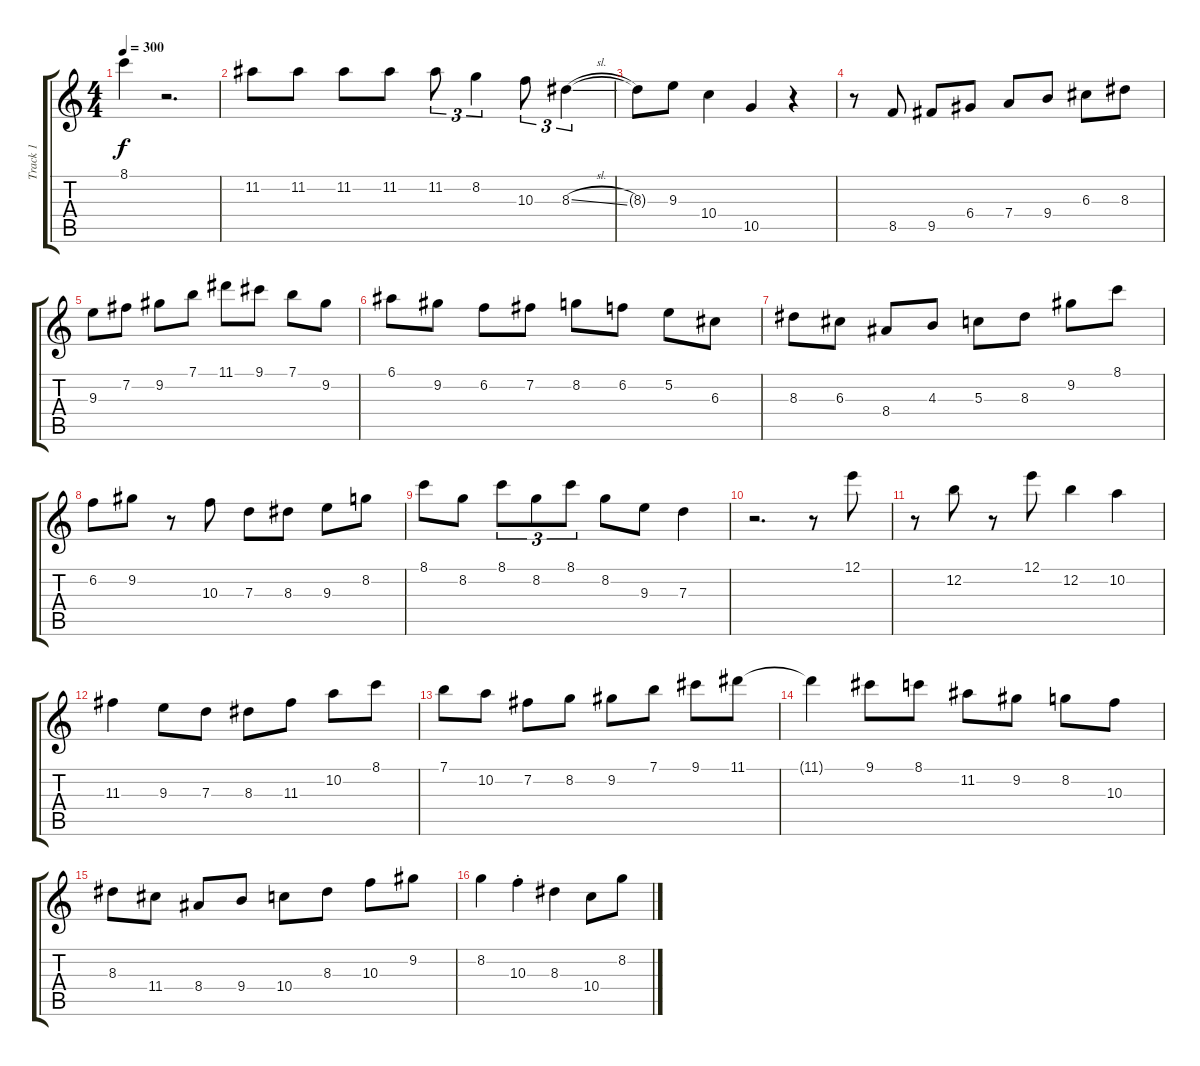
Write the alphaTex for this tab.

\track ("Track 1" "Track 1") {instrument electricguitarjazz}
\staff {score tabs}
\tuning (E4 B3 G3 D3 A2 E2) {hide}
\ts (4 4)
\tempo 300
\clef g2
\ks c
8.1.4{dy f} r.2{d} |
11.2.8 11.2.8 11.2.8 11.2.8 11.2.8{tu (3 2)} 8.2.4{tu (3 2)} 10.3.8{tu (3 2)} 8.3{sl}.4{tu (3 2)} |
8.3{t}.8 9.3.8 10.4.4 10.5.4 r.4 |
r.8 8.5.8 9.5.8 6.4.8 7.4.8 9.4.8 6.3.8 8.3.8 |
9.3.8 7.2.8 9.2.8 7.1.8 11.1.8 9.1.8 7.1.8 9.2.8 |
6.1.8 9.2.8 6.2.8 7.2.8 8.2.8 6.2.8 5.2.8 6.3.8 |
8.3.8 6.3.8 8.4.8 4.3.8 5.3.8 8.3.8 9.2.8 8.1.8 |
6.2.8 9.2.8 r.8 10.3.8 7.3.8 8.3.8 9.3.8 8.2.8 |
8.1.8 8.2.8 8.1.8{tu (3 2)} 8.2.8{tu (3 2)} 8.1.8{tu (3 2)} 8.2.8 9.3.8 7.3.4 |
r.2{d} r.8 12.1.8 |
r.8 12.2.8 r.8 12.1.8 12.2.4 10.2.4 |
11.3.4 9.3.8 7.3.8 8.3.8 11.3.8 10.2.8 8.1.8 |
7.1.8 10.2.8 7.2.8 8.2.8 9.2.8 7.1.8 9.1.8 11.1.8 |
11.1{t}.4 9.1.8 8.1.8 11.2.8 9.2.8 8.2.8 10.3.8 |
8.3.8 11.4.8 8.4.8 9.4.8 10.4.8 8.3.8 10.3.8 9.2.8 |
8.2.4 10.3{st}.4 8.3.4 10.4.8 8.2.8
